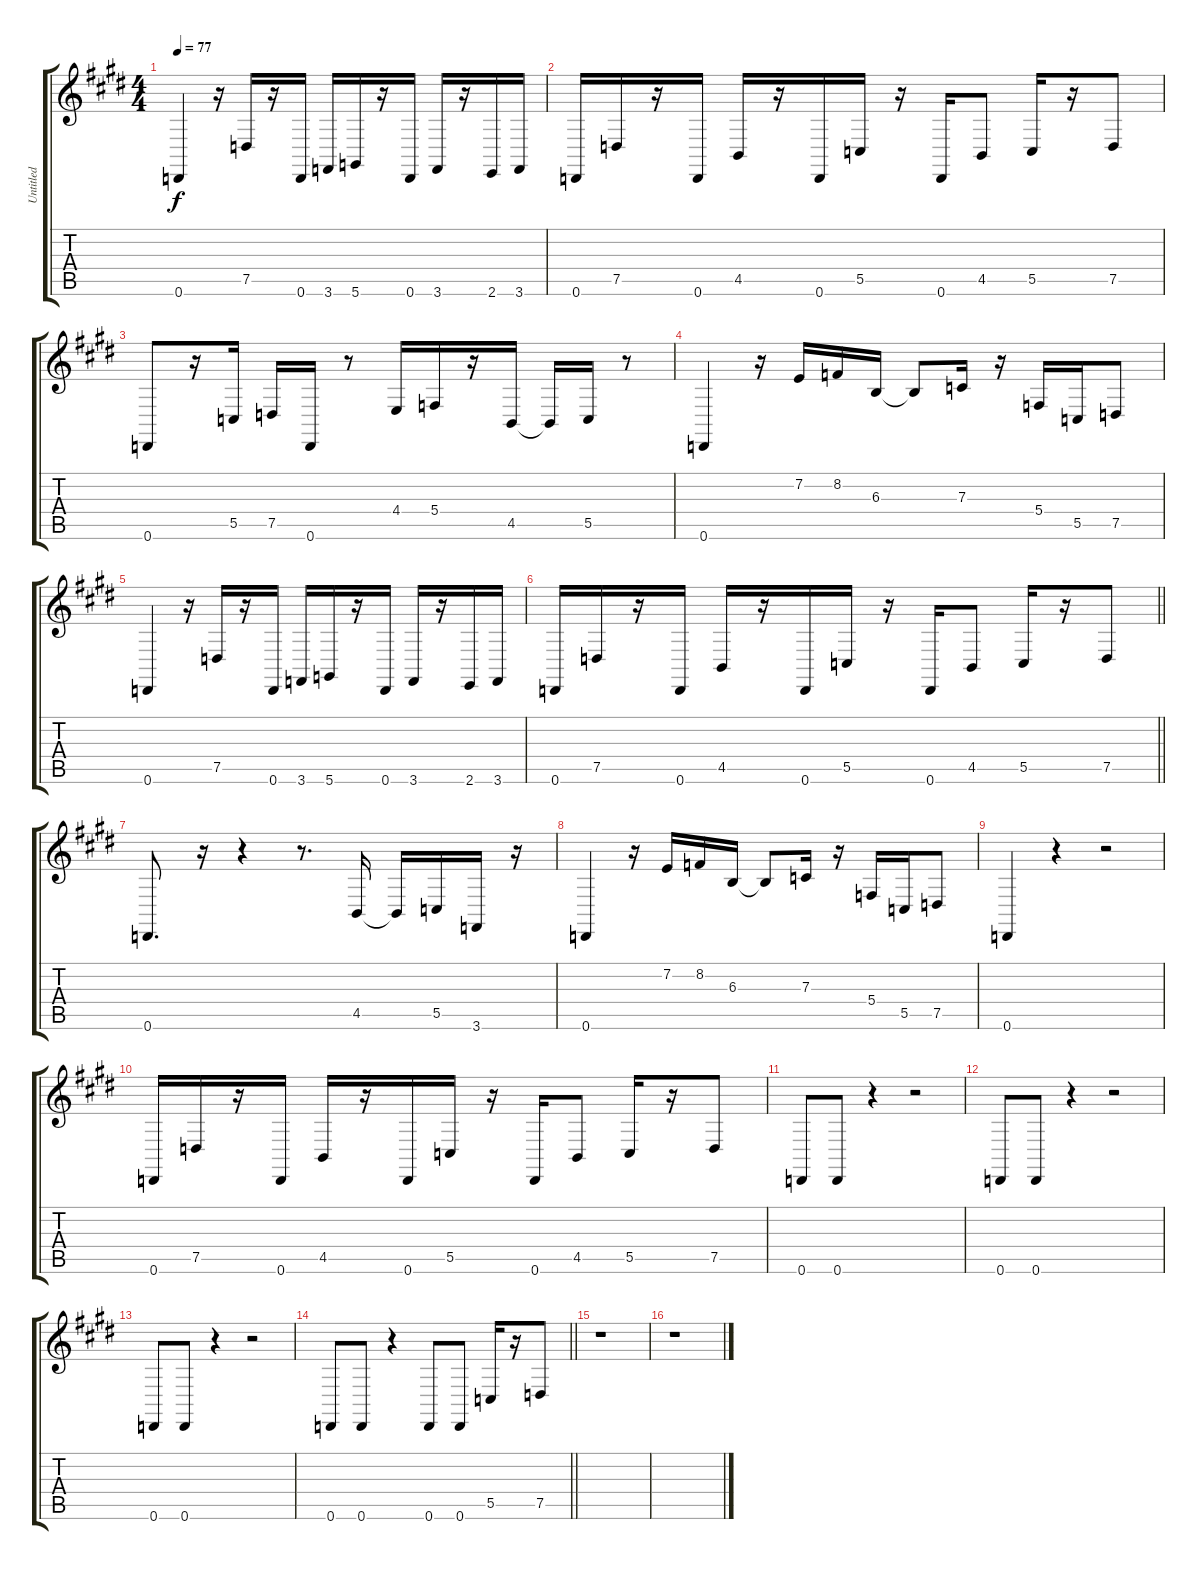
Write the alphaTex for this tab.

\track ("Untitled" "Untitled") {instrument lead2sawtooth}
\staff {score tabs}
\tuning (D4 A3 F3 C3 G2 D2) {hide}
\ts (4 4)
\tempo 77
\clef g2
\ks c#minor
0.6.4{dy f} r.16 7.5.16 r.16 0.6.16 3.6.16 5.6.16 r.16 0.6.16 3.6.16 r.16 2.6.16 3.6.16 |
0.6.16 7.5.16 r.16 0.6.16 4.5.16 r.16 0.6.16 5.5.16 r.16 0.6.16 4.5.8 5.5.16 r.16 7.5.8 |
\ks e
0.6.8 r.16 5.5.16 7.5.16 0.6.16 r.8 4.4.16 5.4.16 r.16 4.5.16 4.5{t}.16 5.5.16 r.8 |
\ks c#minor
0.6.4 r.16 7.2.16 8.2.16 6.3.16 6.3{t}.8 7.3.16 r.16 5.4.16 5.5.16 7.5.8 |
0.6.4 r.16 7.5.16 r.16 0.6.16 3.6.16 5.6.16 r.16 0.6.16 3.6.16 r.16 2.6.16 3.6.16 |
\barLineRight lightlight
\ks e
0.6.16 7.5.16 r.16 0.6.16 4.5.16 r.16 0.6.16 5.5.16 r.16 0.6.16 4.5.8 5.5.16 r.16 7.5.8 |
\section ("" " ")
\ks c#minor
0.6.8{d} r.16 r.4 r.8{d} 4.5.16 4.5{t}.16 5.5.16 3.6.16 r.16 |
\ks e
0.6.4 r.16 7.2.16 8.2.16 6.3.16 6.3{t}.8 7.3.16 r.16 5.4.16 5.5.16 7.5.8 |
\ks c#minor
0.6.4 r.4 r.2 |
0.6.16 7.5.16 r.16 0.6.16 4.5.16 r.16 0.6.16 5.5.16 r.16 0.6.16 4.5.8 5.5.16 r.16 7.5.8 |
\ks e
0.6.8 0.6.8 r.4 r.2 |
\ks c#minor
0.6.8 0.6.8 r.4 r.2 |
0.6.8 0.6.8 r.4 r.2 |
\barLineRight lightlight
\ks e
0.6.8 0.6.8 r.4 0.6.8 0.6.8 5.5.16 r.16 7.5.8 |
\section ("" " ")
\ks c#minor
r.1 |
r.1
